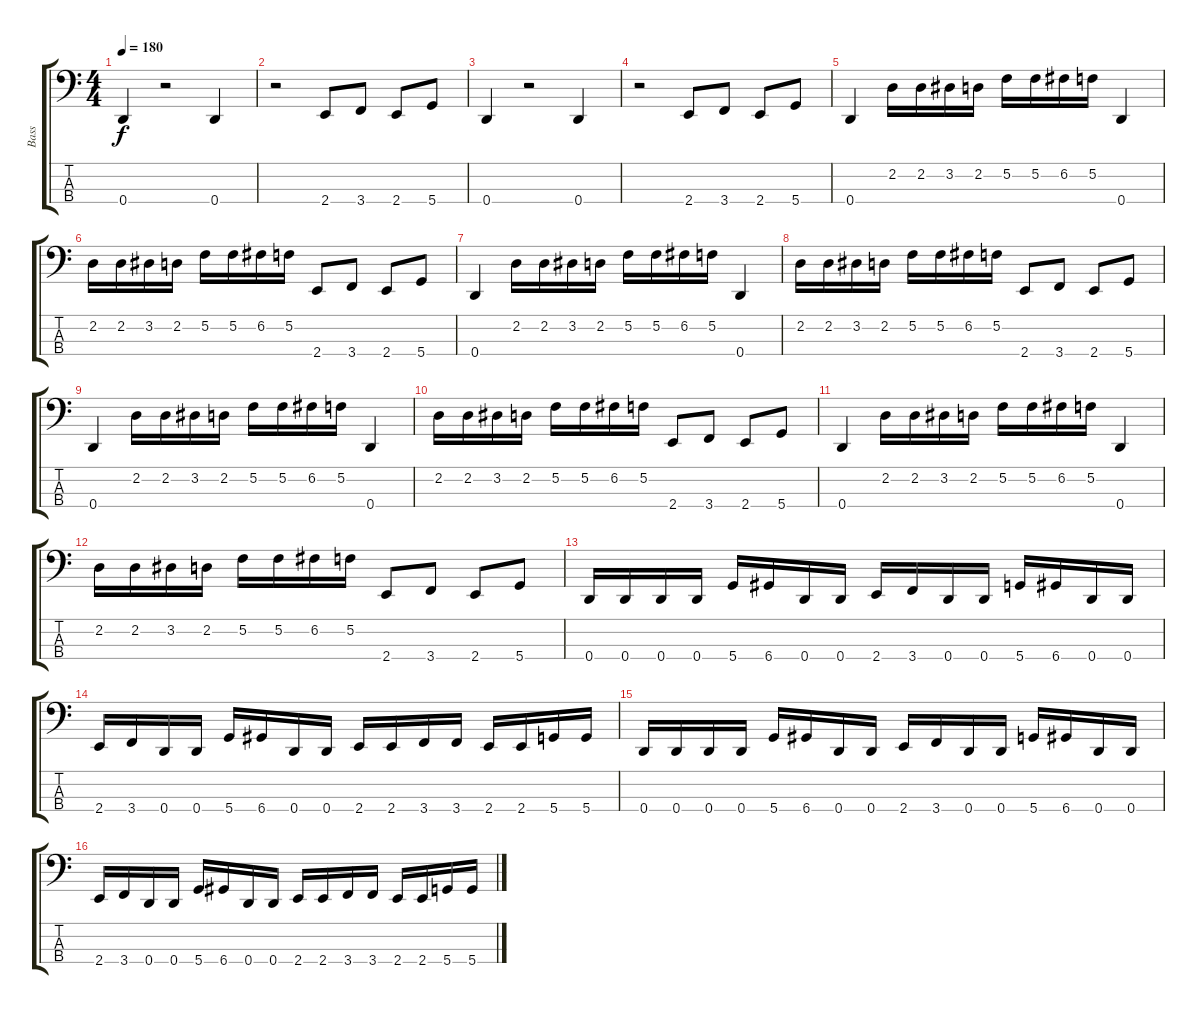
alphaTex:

\track ("Bass" "Bass") {instrument electricbasspick}
\staff {score tabs}
\tuning (F2 C2 G1 D1) {hide}
\ts (4 4)
\tempo 180
\clef f4
\ks c
0.4.4{dy f instrument electricbasspick} r.2 0.4.4 |
r.2 2.4.8 3.4.8 2.4.8 5.4.8 |
0.4.4 r.2 0.4.4 |
r.2 2.4.8 3.4.8 2.4.8 5.4.8 |
0.4.4 2.2.16 2.2.16 3.2.16 2.2.16 5.2.16 5.2.16 6.2.16 5.2.16 0.4.4 |
2.2.16 2.2.16 3.2.16 2.2.16 5.2.16 5.2.16 6.2.16 5.2.16 2.4.8 3.4.8 2.4.8 5.4.8 |
0.4.4 2.2.16 2.2.16 3.2.16 2.2.16 5.2.16 5.2.16 6.2.16 5.2.16 0.4.4 |
2.2.16 2.2.16 3.2.16 2.2.16 5.2.16 5.2.16 6.2.16 5.2.16 2.4.8 3.4.8 2.4.8 5.4.8 |
0.4.4 2.2.16 2.2.16 3.2.16 2.2.16 5.2.16 5.2.16 6.2.16 5.2.16 0.4.4 |
2.2.16 2.2.16 3.2.16 2.2.16 5.2.16 5.2.16 6.2.16 5.2.16 2.4.8 3.4.8 2.4.8 5.4.8 |
0.4.4 2.2.16 2.2.16 3.2.16 2.2.16 5.2.16 5.2.16 6.2.16 5.2.16 0.4.4 |
2.2.16 2.2.16 3.2.16 2.2.16 5.2.16 5.2.16 6.2.16 5.2.16 2.4.8 3.4.8 2.4.8 5.4.8 |
0.4.16 0.4.16 0.4.16 0.4.16 5.4.16 6.4.16 0.4.16 0.4.16 2.4.16 3.4.16 0.4.16 0.4.16 5.4.16 6.4.16 0.4.16 0.4.16 |
2.4.16 3.4.16 0.4.16 0.4.16 5.4.16 6.4.16 0.4.16 0.4.16 2.4.16 2.4.16 3.4.16 3.4.16 2.4.16 2.4.16 5.4.16 5.4.16 |
0.4.16 0.4.16 0.4.16 0.4.16 5.4.16 6.4.16 0.4.16 0.4.16 2.4.16 3.4.16 0.4.16 0.4.16 5.4.16 6.4.16 0.4.16 0.4.16 |
2.4.16 3.4.16 0.4.16 0.4.16 5.4.16 6.4.16 0.4.16 0.4.16 2.4.16 2.4.16 3.4.16 3.4.16 2.4.16 2.4.16 5.4.16 5.4.16
